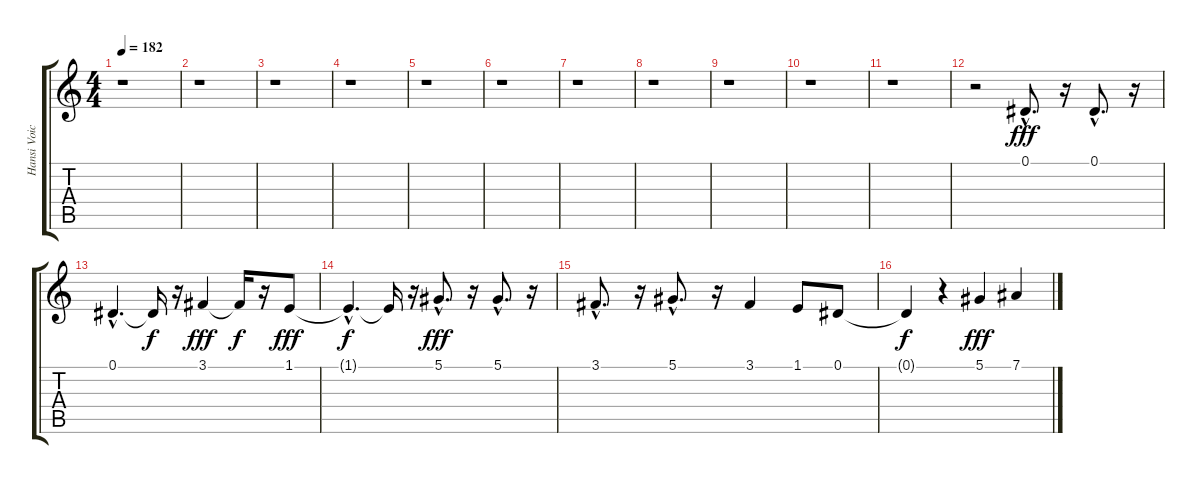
\track ("Hansi Voice" "Hansi Voic") {instrument fiddle}
\staff {score tabs}
\tuning (Eb4 Bb3 Gb3 Db3 Ab2 Eb2) {hide}
\ts (4 4)
\tempo 182
\clef g2
\ks c
r.1{dy f} |
r.1 |
r.1 |
r.1 |
r.1 |
r.1 |
r.1 |
r.1 |
r.1 |
r.1 |
r.1 |
r.2 0.1{hac}.8{d dy fff} r.16 0.1{hac}.8{d} r.16 |
0.1{hac}.4{d} 0.1{t}.16{dy f} r.16 3.1.4{dy fff} 3.1{t}.16{dy f} r.16 1.1.8{dy fff} |
1.1{hac t}.4{d dy f} 1.1{t}.16 r.16 5.1{hac}.8{d dy fff} r.16 5.1{hac}.8{d} r.16 |
3.1{hac}.8{d} r.16 5.1{hac}.8{d} r.16 3.1.4 1.1.8 0.1.8 |
0.1{t}.4{dy f} r.4 5.1.4{dy fff} 7.1.4
